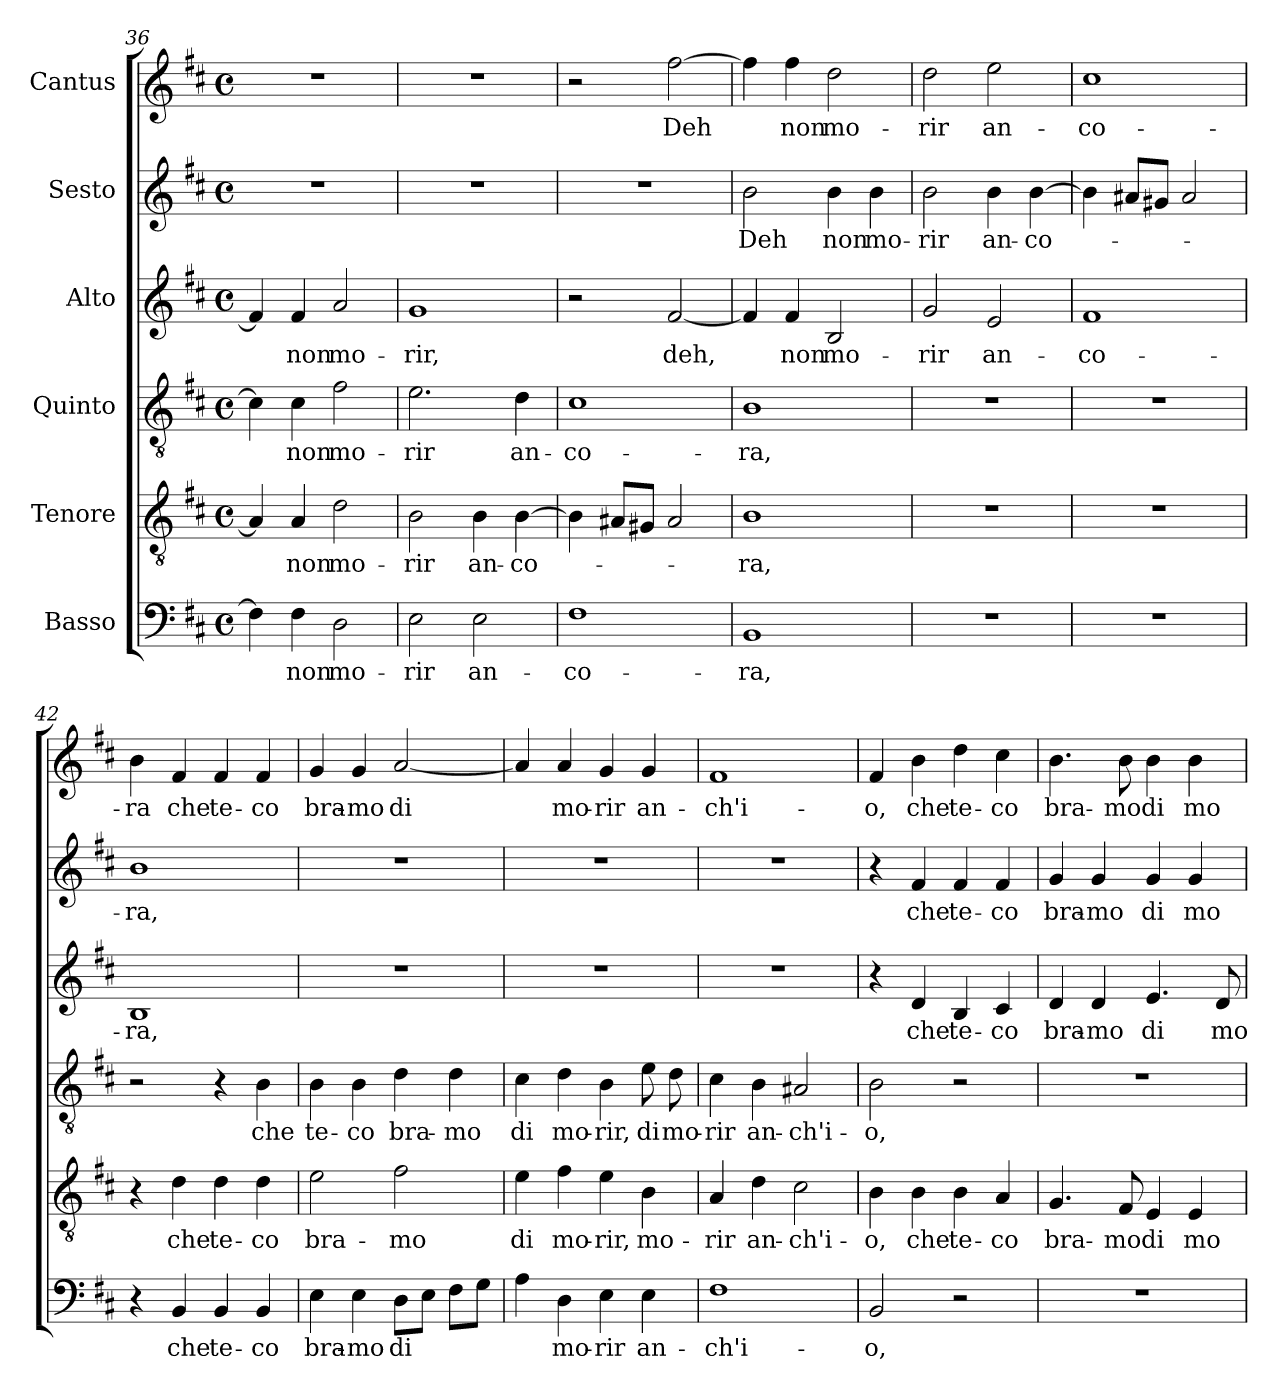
**kern	**text	**kern	**text	**kern	**text	**kern	**text	**kern	**text	**kern	**text
*part6	*part6	*part5	*part5	*part4	*part4	*part3	*part3	*part2	*part2	*part1	*part1
*staff6	*staff6	*staff5	*staff5	*staff4	*staff4	*staff3	*staff3	*staff2	*staff2	*staff1	*staff1
*I"Basso	*	*I"Tenore	*	*I"Quinto	*	*I"Alto	*	*I"Sesto	*	*I"Cantus	*
*clefF4	*	*clefGv2	*	*clefGv2	*	*clefG2	*	*clefG2	*	*clefG2	*
*k[f#c#]	*	*k[f#c#]	*	*k[f#c#]	*	*k[f#c#]	*	*k[f#c#]	*	*k[f#c#]	*
*D:	*	*D:	*	*D:	*	*D:	*	*D:	*	*D:	*
*M4/4	*	*M4/4	*	*M4/4	*	*M4/4	*	*M4/4	*	*M4/4	*
*met(c)	*	*met(c)	*	*met(c)	*	*met(c)	*	*met(c)	*	*met(c)	*
=36	=36	=36	=36	=36	=36	=36	=36	=36	=36	=36	=36
4F#\]	.	4A/]	.	4c#\]	.	4f#/]	.	1r	.	1r	.
!	!LO:LY:b	!	!LO:LY:b	!	!LO:LY:b	!	!LO:LY:b	!	!	!	!
4F#\	non	4A/	non	4c#\	non	4f#/	non	.	.	.	.
!	!LO:LY:b	!	!LO:LY:b	!	!LO:LY:b	!	!LO:LY:b	!	!	!	!
2D\	mo-	2d\	mo-	2f#\	mo-	2a/	mo-	.	.	.	.
=37	=37	=37	=37	=37	=37	=37	=37	=37	=37	=37	=37
!	!LO:LY:b	!	!LO:LY:b	!	!LO:LY:b	!	!LO:LY:b	!	!	!	!
2E\	-rir	2B\	-rir	2.e\	-rir	1g	-rir,	1r	.	1r	.
!	!LO:LY:b	!	!LO:LY:b	!	!	!	!	!	!	!	!
2E\	an-	4B\	an-	.	.	.	.	.	.	.	.
!	!	!	!LO:LY:b	!	!LO:LY:b	!	!	!	!	!	!
.	.	[4B\	-co-	4d\	an-	.	.	.	.	.	.
=38	=38	=38	=38	=38	=38	=38	=38	=38	=38	=38	=38
!	!LO:LY:b	!	!	!	!LO:LY:b	!	!	!	!	!	!
1F#	-co-	4B\]	.	1c#	-co-	2r	.	1r	.	2r	.
.	.	8A#X/L	.	.	.	.	.	.	.	.	.
.	.	8G#X/J	.	.	.	.	.	.	.	.	.
!	!	!	!	!	!	!	!LO:LY:b	!	!	!	!LO:LY:b
.	.	2A#/	.	.	.	[2f#/	deh,	.	.	[2ff#\	Deh
!!LO:LB:g=z
=39	=39	=39	=39	=39	=39	=39	=39	=39	=39	=39	=39
!	!LO:LY:b	!	!LO:LY:b	!	!LO:LY:b	!	!	!	!LO:LY:b	!	!
1BB	-ra,	1B	-ra,	1B	-ra,	4f#/]	.	2b\	Deh	4ff#\]	.
!	!	!	!	!	!	!	!LO:LY:b	!	!	!	!LO:LY:b
.	.	.	.	.	.	4f#/	non	.	.	4ff#\	non
!	!	!	!	!	!	!	!LO:LY:b	!	!LO:LY:b	!	!LO:LY:b
.	.	.	.	.	.	2B/	mo-	4b\	non	2dd\	mo-
!	!	!	!	!	!	!	!	!	!LO:LY:b	!	!
.	.	.	.	.	.	.	.	4b\	mo-	.	.
=40	=40	=40	=40	=40	=40	=40	=40	=40	=40	=40	=40
!	!	!	!	!	!	!	!LO:LY:b	!	!LO:LY:b	!	!LO:LY:b
1r	.	1r	.	1r	.	2g/	-rir	2b\	-rir	2dd\	-rir
!	!	!	!	!	!	!	!LO:LY:b	!	!LO:LY:b	!	!LO:LY:b
.	.	.	.	.	.	2e/	an-	4b\	an-	2ee\	an-
!	!	!	!	!	!	!	!	!	!LO:LY:b	!	!
.	.	.	.	.	.	.	.	[4b\	-co-	.	.
=41	=41	=41	=41	=41	=41	=41	=41	=41	=41	=41	=41
!	!	!	!	!	!	!	!LO:LY:b	!	!	!	!LO:LY:b
1r	.	1r	.	1r	.	1f#	-co-	4b\]	.	1cc#	-co-
.	.	.	.	.	.	.	.	8a#X/L	.	.	.
.	.	.	.	.	.	.	.	8g#X/J	.	.	.
.	.	.	.	.	.	.	.	2a#/	.	.	.
=42	=42	=42	=42	=42	=42	=42	=42	=42	=42	=42	=42
!	!	!	!	!	!	!	!LO:LY:b	!	!LO:LY:b	!	!LO:LY:b
4r	.	4r	.	2r	.	1B	-ra,	1b	-ra,	4b\	-ra
!	!LO:LY:b	!	!LO:LY:b	!	!	!	!	!	!	!	!LO:LY:b
4BB/	che	4d\	che	.	.	.	.	.	.	4f#/	che
!	!LO:LY:b	!	!LO:LY:b	!	!	!	!	!	!	!	!LO:LY:b
4BB/	te-	4d\	te-	4r	.	.	.	.	.	4f#/	te-
!	!LO:LY:b	!	!LO:LY:b	!	!LO:LY:b	!	!	!	!	!	!LO:LY:b
4BB/	-co	4d\	-co	4B\	che	.	.	.	.	4f#/	-co
=43	=43	=43	=43	=43	=43	=43	=43	=43	=43	=43	=43
!	!LO:LY:b	!	!LO:LY:b	!	!LO:LY:b	!	!	!	!	!	!LO:LY:b
4E\	bra-	2e\	bra-	4B\	te-	1r	.	1r	.	4g/	bra-
!	!LO:LY:b	!	!	!	!LO:LY:b	!	!	!	!	!	!LO:LY:b
4E\	-mo	.	.	4B\	-co	.	.	.	.	4g/	-mo
!	!LO:LY:b	!	!LO:LY:b	!	!LO:LY:b	!	!	!	!	!	!LO:LY:b
8D\L	di	2f#\	-mo	4d\	bra-	.	.	.	.	[2a/	di
8E\J	.	.	.	.	.	.	.	.	.	.	.
!	!	!	!	!	!LO:LY:b	!	!	!	!	!	!
8F#\L	.	.	.	4d\	-mo	.	.	.	.	.	.
8G\J	.	.	.	.	.	.	.	.	.	.	.
=44	=44	=44	=44	=44	=44	=44	=44	=44	=44	=44	=44
!	!	!	!LO:LY:b	!	!LO:LY:b	!	!	!	!	!	!
4A\	.	4e\	di	4c#\	di	1r	.	1r	.	4a/]	.
!	!LO:LY:b	!	!LO:LY:b	!	!LO:LY:b	!	!	!	!	!	!LO:LY:b
4D\	mo-	4f#\	mo-	4d\	mo-	.	.	.	.	4a/	mo-
!	!LO:LY:b	!	!LO:LY:b	!	!LO:LY:b	!	!	!	!	!	!LO:LY:b
4E\	-rir	4e\	-rir,	4B\	-rir,	.	.	.	.	4g/	-rir
!	!LO:LY:b	!	!LO:LY:b	!	!LO:LY:b	!	!	!	!	!	!LO:LY:b
4E\	an-	4B\	mo-	8e\	di	.	.	.	.	4g/	an-
!	!	!	!	!	!LO:LY:b	!	!	!	!	!	!
.	.	.	.	8d\	mo-	.	.	.	.	.	.
!!LO:PB:g=z
=45	=45	=45	=45	=45	=45	=45	=45	=45	=45	=45	=45
!	!LO:LY:b	!	!LO:LY:b	!	!LO:LY:b	!	!	!	!	!	!LO:LY:b
1F#	-ch'i-	4A/	-rir	4c#\	-rir	1r	.	1r	.	1f#	-ch'i-
!	!	!	!LO:LY:b	!	!LO:LY:b	!	!	!	!	!	!
.	.	4d\	an-	4B\	an-	.	.	.	.	.	.
!	!	!	!LO:LY:b	!	!LO:LY:b	!	!	!	!	!	!
.	.	2c#\	-ch'i-	2A#X/	-ch'i-	.	.	.	.	.	.
=46	=46	=46	=46	=46	=46	=46	=46	=46	=46	=46	=46
!	!LO:LY:b	!	!LO:LY:b	!	!LO:LY:b	!	!	!	!	!	!LO:LY:b
2BB/	-o,	4B\	-o,	2B\	-o,	4r	.	4r	.	4f#/	-o,
!	!	!	!LO:LY:b	!	!	!	!LO:LY:b	!	!LO:LY:b	!	!LO:LY:b
.	.	4B\	che	.	.	4d/	che	4f#/	che	4b\	che
!	!	!	!LO:LY:b	!	!	!	!LO:LY:b	!	!LO:LY:b	!	!LO:LY:b
2r	.	4B\	te-	2r	.	4B/	te-	4f#/	te-	4dd\	te-
!	!	!	!LO:LY:b	!	!	!	!LO:LY:b	!	!LO:LY:b	!	!LO:LY:b
.	.	4A/	-co	.	.	4c#/	-co	4f#/	-co	4cc#\	-co
=47	=47	=47	=47	=47	=47	=47	=47	=47	=47	=47	=47
!	!	!	!LO:LY:b	!	!	!	!LO:LY:b	!	!LO:LY:b	!	!LO:LY:b
1r	.	4.G/	bra-	1r	.	4d/	bra-	4g/	bra-	4.b\	bra-
!	!	!	!	!	!	!	!LO:LY:b	!	!LO:LY:b	!	!
.	.	.	.	.	.	4d/	-mo	4g/	-mo	.	.
!	!	!	!LO:LY:b	!	!	!	!	!	!	!	!LO:LY:b
.	.	8F#/	-mo	.	.	.	.	.	.	8b\	-mo
!	!	!	!LO:LY:b	!	!	!	!LO:LY:b	!	!LO:LY:b	!	!LO:LY:b
.	.	4E/	di	.	.	4.e/	di	4g/	di	4b\	di
!	!	!	!LO:LY:b	!	!	!	!	!	!LO:LY:b	!	!LO:LY:b
.	.	4E/	mo-	.	.	.	.	4g/	mo-	4b\	mo-
!	!	!	!	!	!	!	!LO:LY:b	!	!	!	!
.	.	.	.	.	.	8d/	mo-	.	.	.	.
=	=	=	=	=	=	=	=	=	=	=	=
*-	*-	*-	*-	*-	*-	*-	*-	*-	*-	*-	*-
